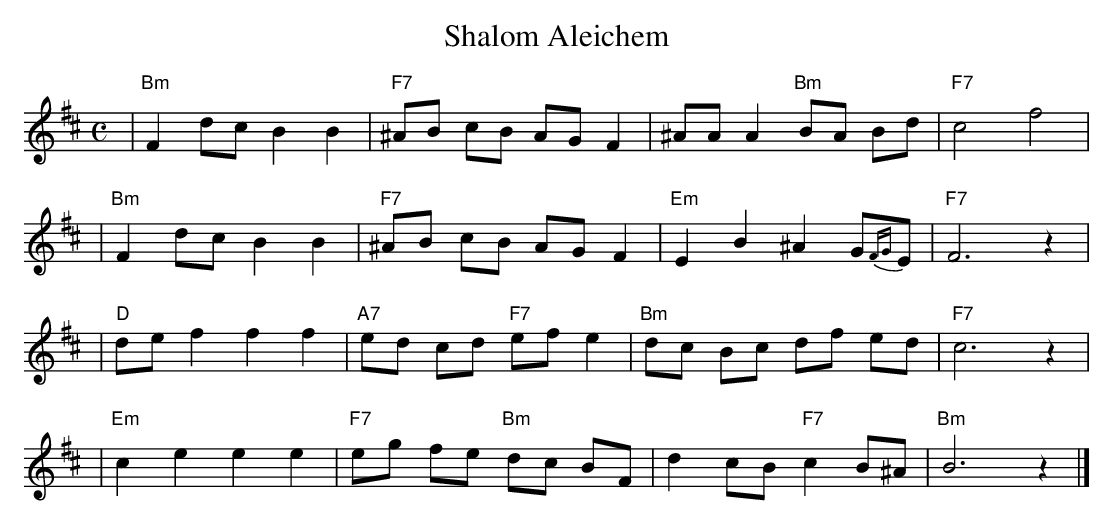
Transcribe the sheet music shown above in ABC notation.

X:1
T: Shalom Aleichem
M: C
L: 1/8
K: Bm
| "Bm"F2 dc B2 B2 | "F7"^AB cB AG F2 | ^AA A2 "Bm"BA Bd | "F7"c4 f4 |
| "Bm"F2 dc B2 B2 | "F7"^AB cB AG F2 | "Em"E2 B2 ^A2 G{FG}E | "F7"F6 z2 |
| "D"de f2 f2 f2 | "A7"ed cd "F7"ef e2 | "Bm"dc Bc df ed | "F7"c6 z2 |
| "Em"c2 e2 e2 e2 | "F7"eg fe "Bm"dc BF | d2 cB "F7"c2 B^A | "Bm"B6 z2 |]
